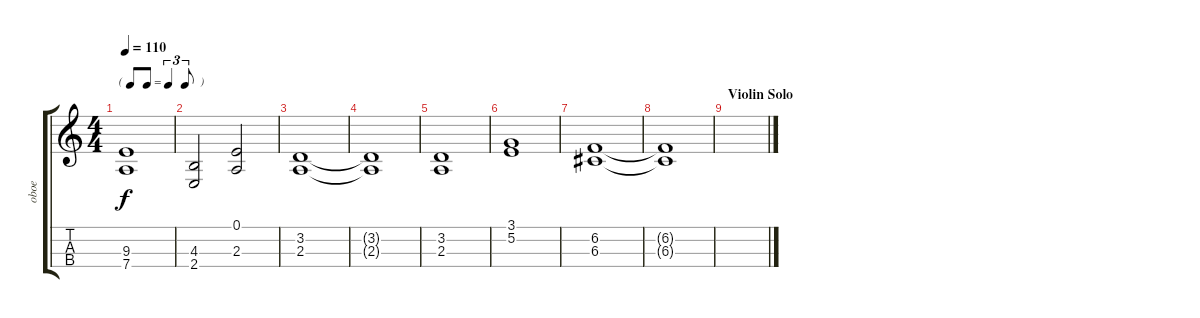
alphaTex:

\track ("oboe" "oboe") {instrument oboe}
\staff {score tabs}
\tuning (E4 B3 G3 D3) {hide}
\ts (4 4)
\tf triplet8th
\tempo 110
\clef g2
\ks c
(9.3 7.4).1{dy f} |
(4.3 2.4).2 (0.1 2.3).2 |
(3.2 2.3).1 |
(3.2{t} 2.3{t}).1 |
(3.2 2.3).1 |
(3.1 5.2).1 |
(6.2 6.3).1 |
(6.2{t} 6.3{t}).1 |
\section ("" "Violin Solo")
